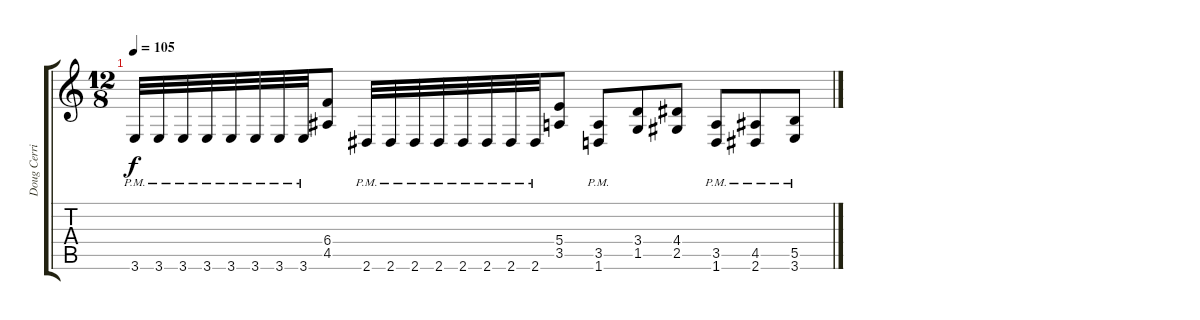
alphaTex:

\track ("Doug Cerrito" "Doug Cerri") {instrument distortionguitar}
\staff {score tabs}
\tuning (Db4 Ab3 E3 B2 Gb2 Db2) {hide}
\ts (12 8)
\tempo 105
\clef g2
\ks c
3.6{pm}.32{dy f} 3.6{pm}.32 3.6{pm}.32 3.6{pm}.32 3.6{pm}.32 3.6{pm}.32 3.6{pm}.32 3.6{pm}.32 (6.4 4.5).8 2.6{pm}.32 2.6{pm}.32 2.6{pm}.32 2.6{pm}.32 2.6{pm}.32 2.6{pm}.32 2.6{pm}.32 2.6{pm}.32 (5.4 3.5).8 (3.5{pm} 1.6{pm}).8 (3.4 1.5).8 (4.4 2.5).8 (3.5{pm} 1.6{pm}).8 (4.5{pm} 2.6{pm}).8 (5.5{pm} 3.6{pm}).8
